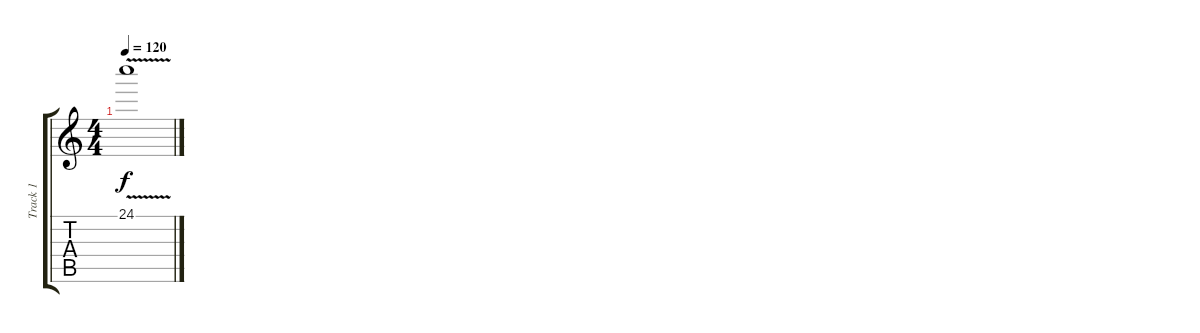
\track ("Track 1" "Track 1") {instrument overdrivenguitar}
\staff {score tabs}
\tuning (C4 G3 Eb3 Bb2 F2 C2) {hide}
\ts (4 4)
\tempo 120
\clef g2
\ks c
24.1{v}.1{dy f}
